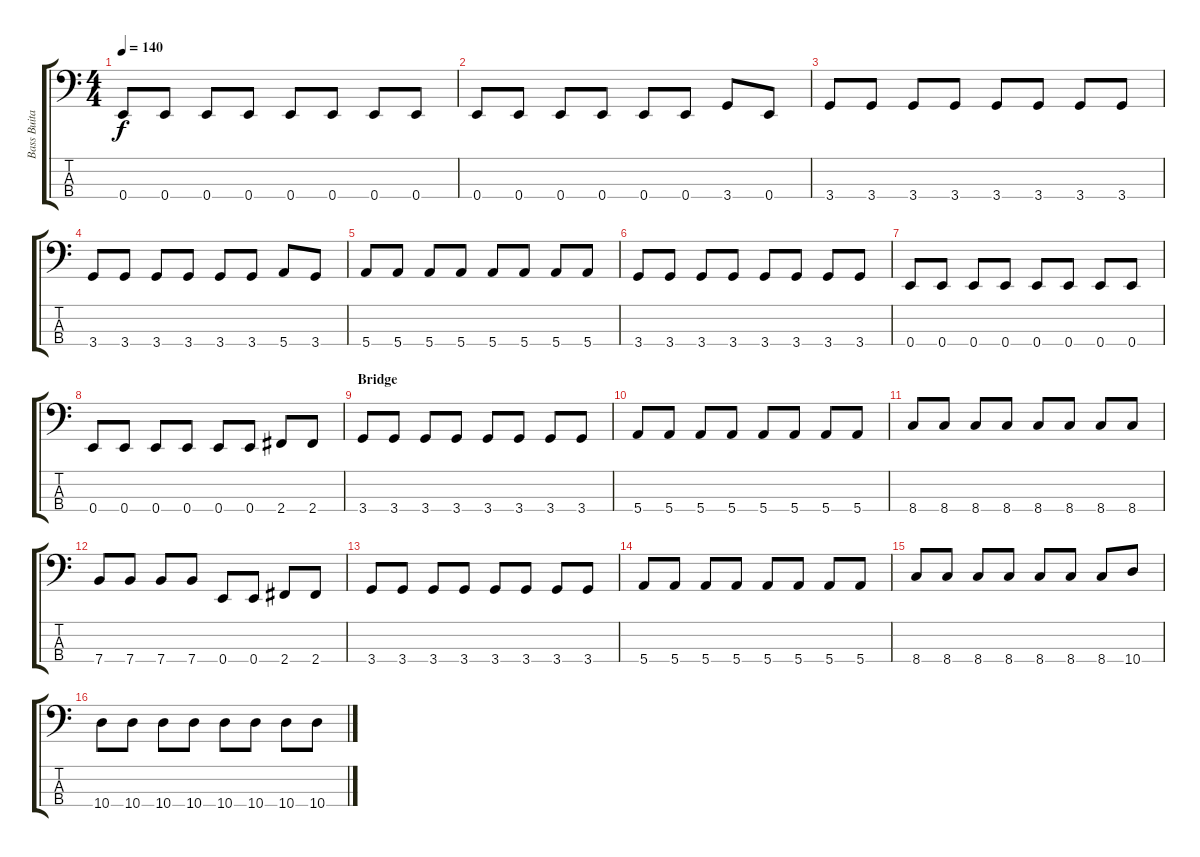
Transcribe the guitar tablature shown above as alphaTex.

\track ("Bass Buitar" "Bass Buita") {instrument electricbassfinger}
\staff {score tabs}
\tuning (G2 D2 A1 E1) {hide}
\ts (4 4)
\tempo 140
\clef f4
\ks c
0.4.8{dy f} 0.4.8 0.4.8 0.4.8 0.4.8 0.4.8 0.4.8 0.4.8 |
0.4.8 0.4.8 0.4.8 0.4.8 0.4.8 0.4.8 3.4.8 0.4.8 |
3.4.8 3.4.8 3.4.8 3.4.8 3.4.8 3.4.8 3.4.8 3.4.8 |
3.4.8 3.4.8 3.4.8 3.4.8 3.4.8 3.4.8 5.4.8 3.4.8 |
5.4.8 5.4.8 5.4.8 5.4.8 5.4.8 5.4.8 5.4.8 5.4.8 |
3.4.8 3.4.8 3.4.8 3.4.8 3.4.8 3.4.8 3.4.8 3.4.8 |
0.4.8 0.4.8 0.4.8 0.4.8 0.4.8 0.4.8 0.4.8 0.4.8 |
0.4.8 0.4.8 0.4.8 0.4.8 0.4.8 0.4.8 2.4.8 2.4.8 |
\section ("" "Bridge")
3.4.8 3.4.8 3.4.8 3.4.8 3.4.8 3.4.8 3.4.8 3.4.8 |
5.4.8 5.4.8 5.4.8 5.4.8 5.4.8 5.4.8 5.4.8 5.4.8 |
8.4.8 8.4.8 8.4.8 8.4.8 8.4.8 8.4.8 8.4.8 8.4.8 |
7.4.8 7.4.8 7.4.8 7.4.8 0.4.8 0.4.8 2.4.8 2.4.8 |
3.4.8 3.4.8 3.4.8 3.4.8 3.4.8 3.4.8 3.4.8 3.4.8 |
5.4.8 5.4.8 5.4.8 5.4.8 5.4.8 5.4.8 5.4.8 5.4.8 |
8.4.8 8.4.8 8.4.8 8.4.8 8.4.8 8.4.8 8.4.8 10.4.8 |
10.4.8 10.4.8 10.4.8 10.4.8 10.4.8 10.4.8 10.4.8 10.4.8
